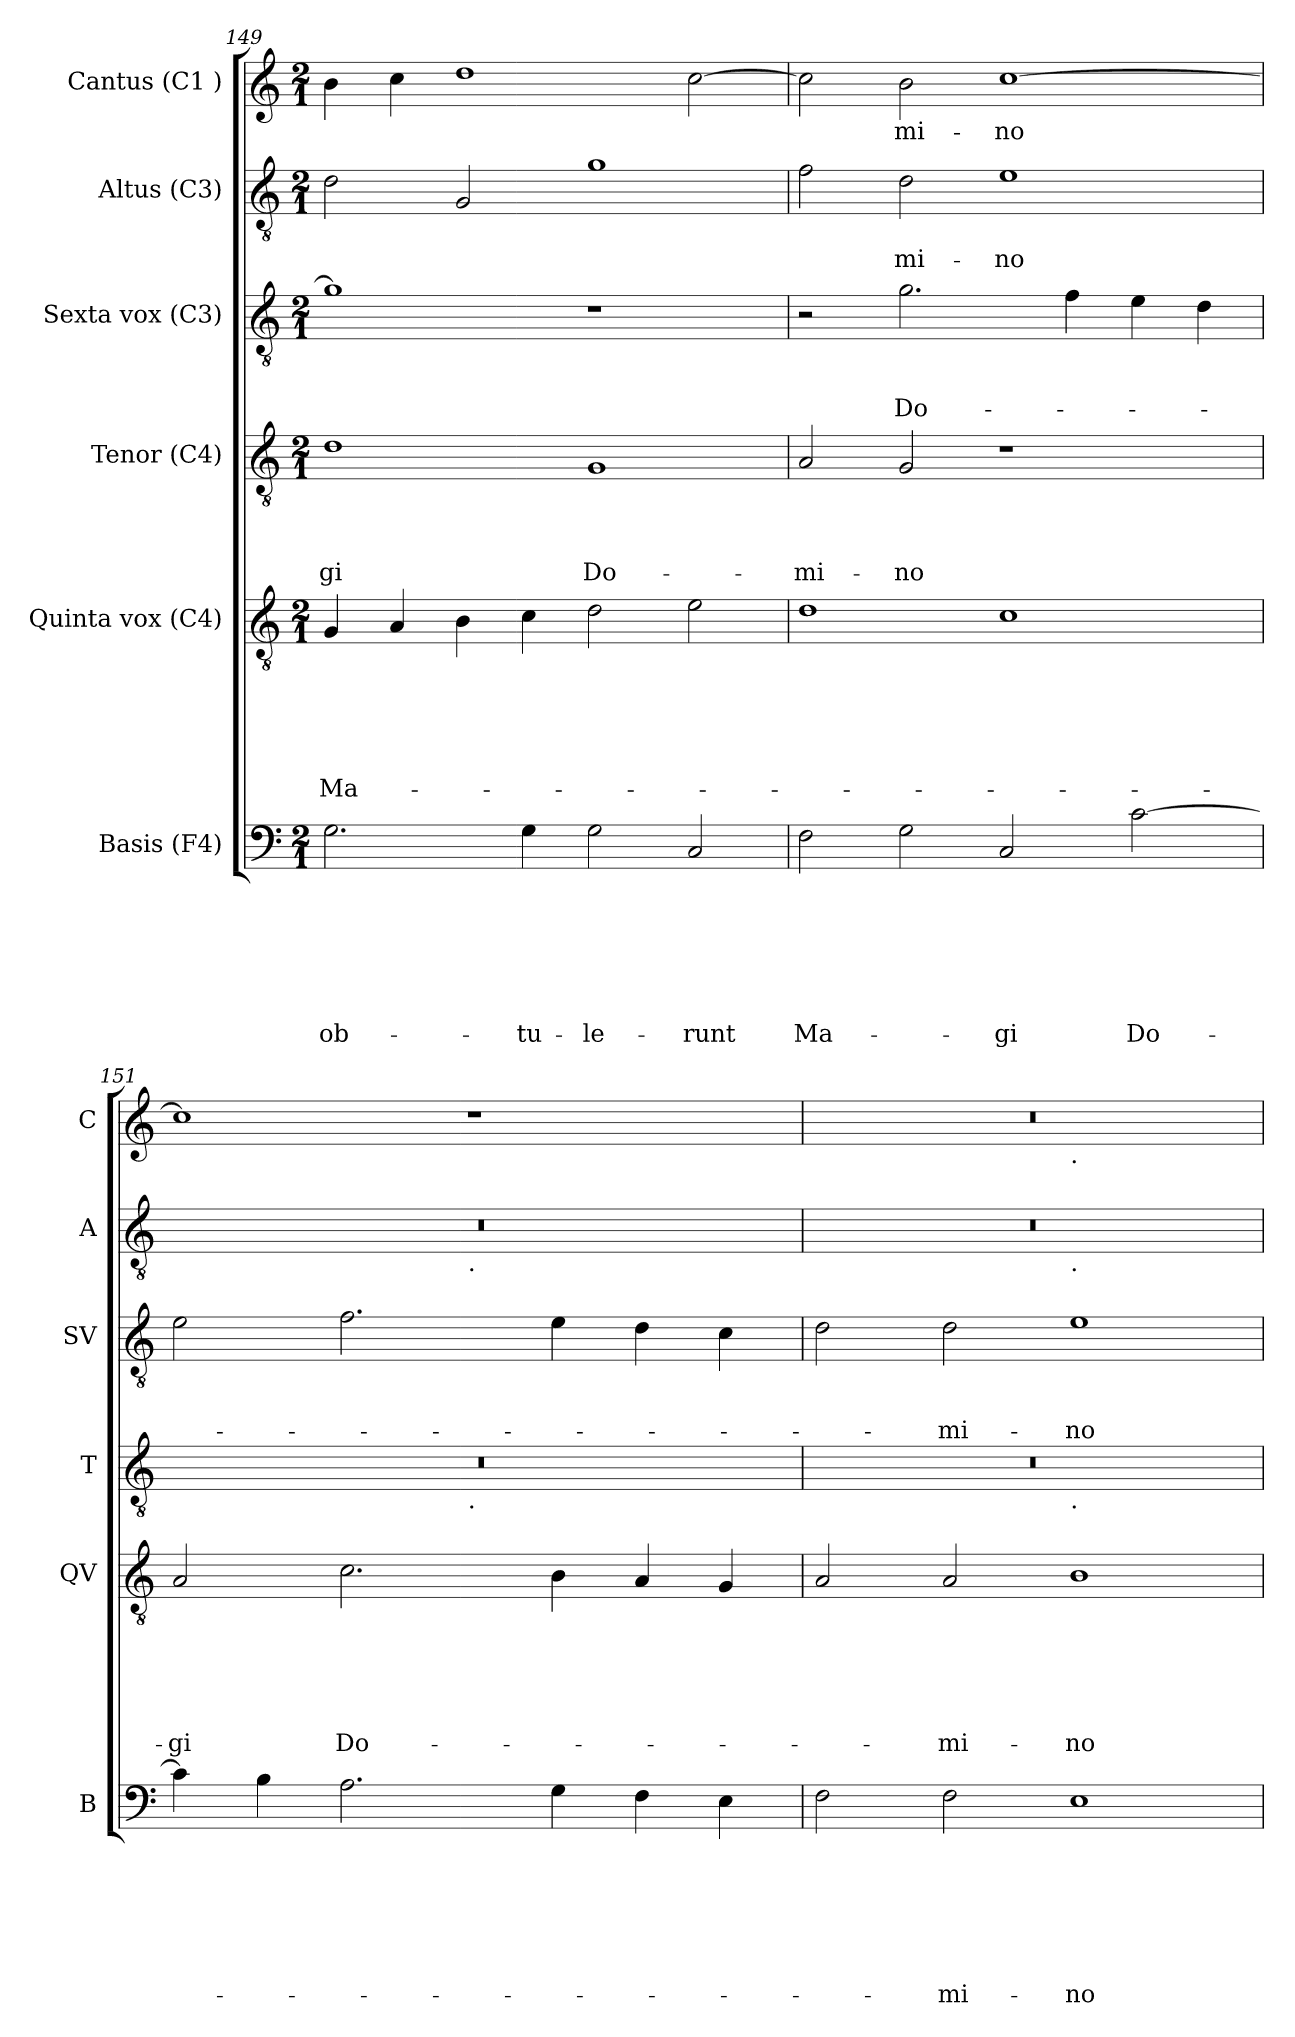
**kern	**text	**text	**text	**text	**text	**text	**text	**kern	**text	**text	**text	**text	**text	**text	**kern	**text	**text	**text	**text	**kern	**text	**text	**text	**kern	**text	**text	**kern	**text
*part6	*part6	*part6	*part6	*part6	*part6	*part6	*part6	*part5	*part5	*part5	*part5	*part5	*part5	*part5	*part4	*part4	*part4	*part4	*part4	*part3	*part3	*part3	*part3	*part2	*part2	*part2	*part1	*part1
*staff6	*staff6	*staff6	*staff6	*staff6	*staff6	*staff6	*staff6	*staff5	*staff5	*staff5	*staff5	*staff5	*staff5	*staff5	*staff4	*staff4	*staff4	*staff4	*staff4	*staff3	*staff3	*staff3	*staff3	*staff2	*staff2	*staff2	*staff1	*staff1
*I"Basis (F4)	*	*	*	*	*	*	*	*I"Quinta vox (C4)	*	*	*	*	*	*	*I"Tenor (C4)	*	*	*	*	*I"Sexta vox (C3)	*	*	*	*I"Altus (C3)	*	*	*I"Cantus (C1 )	*
*I'B	*	*	*	*	*	*	*	*I'QV	*	*	*	*	*	*	*I'T	*	*	*	*	*I'SV	*	*	*	*I'A	*	*	*I'C	*
!!LO:PB:g=z
*clefF4	*	*	*	*	*	*	*	*clefGv2	*	*	*	*	*	*	*clefGv2	*	*	*	*	*clefGv2	*	*	*	*clefGv2	*	*	*clefG2	*
*k[]	*	*	*	*	*	*	*	*k[]	*	*	*	*	*	*	*k[]	*	*	*	*	*k[]	*	*	*	*k[]	*	*	*k[]	*
*C:	*	*	*	*	*	*	*	*C:	*	*	*	*	*	*	*C:	*	*	*	*	*C:	*	*	*	*C:	*	*	*C:	*
*M2/1	*	*	*	*	*	*	*	*M2/1	*	*	*	*	*	*	*M2/1	*	*	*	*	*M2/1	*	*	*	*M2/1	*	*	*M2/1	*
=149	=149	=149	=149	=149	=149	=149	=149	=149	=149	=149	=149	=149	=149	=149	=149	=149	=149	=149	=149	=149	=149	=149	=149	=149	=149	=149	=149	=149
!	!	!	!	!	!	!	!LO:LY:b	!	!	!	!	!	!	!LO:LY:b	!	!	!	!	!LO:LY:b	!	!	!	!	!	!	!	!	!
2.G\	.	.	.	.	.	.	ob-	4G/	.	.	.	.	.	Ma-	1d	.	.	.	-gi	1g]	.	.	.	2d\	.	.	4b\	.
.	.	.	.	.	.	.	.	4A/	.	.	.	.	.	.	.	.	.	.	.	.	.	.	.	.	.	.	4cc\	.
.	.	.	.	.	.	.	.	4B\	.	.	.	.	.	.	.	.	.	.	.	.	.	.	.	2G/	.	.	1dd	.
!	!	!	!	!	!	!	!LO:LY:b	!	!	!	!	!	!	!	!	!	!	!	!	!	!	!	!	!	!	!	!	!
4G\	.	.	.	.	.	.	-tu-	4c\	.	.	.	.	.	.	.	.	.	.	.	.	.	.	.	.	.	.	.	.
!	!	!	!	!	!	!	!LO:LY:b	!	!	!	!	!	!	!	!	!	!	!	!LO:LY:b	!	!	!	!	!	!	!	!	!
2G\	.	.	.	.	.	.	-le-	2d\	.	.	.	.	.	.	1G	.	.	.	Do-	1r	.	.	.	1g	.	.	.	.
!	!	!	!	!	!	!	!LO:LY:b	!	!	!	!	!	!	!	!	!	!	!	!	!	!	!	!	!	!	!	!	!
2C/	.	.	.	.	.	.	-runt	2e\	.	.	.	.	.	.	.	.	.	.	.	.	.	.	.	.	.	.	[>2cc\	.
=150	=150	=150	=150	=150	=150	=150	=150	=150	=150	=150	=150	=150	=150	=150	=150	=150	=150	=150	=150	=150	=150	=150	=150	=150	=150	=150	=150	=150
!	!	!	!	!	!	!	!LO:LY:b	!	!	!	!	!	!	!	!	!	!	!	!LO:LY:b	!	!	!	!	!	!	!	!	!
2F\	.	.	.	.	.	.	Ma-	1d	.	.	.	.	.	.	2A/	.	.	.	-mi-	2r	.	.	.	2f\	.	.	2cc\]	.
!	!	!	!	!	!	!	!	!	!	!	!	!	!	!	!	!	!	!	!LO:LY:b	!	!	!	!LO:LY:b	!	!	!LO:LY:b	!	!LO:LY:b
2G\	.	.	.	.	.	.	.	.	.	.	.	.	.	.	2G/	.	.	.	-no	2.g\	.	.	Do-	2d\	.	-mi-	2b\	-mi-
!	!	!	!	!	!	!	!LO:LY:b	!	!	!	!	!	!	!	!	!	!	!	!	!	!	!	!	!	!	!LO:LY:b	!	!LO:LY:b
2C/	.	.	.	.	.	.	-gi	1c	.	.	.	.	.	.	1r	.	.	.	.	.	.	.	.	1e	.	-no	[>1cc	-no
.	.	.	.	.	.	.	.	.	.	.	.	.	.	.	.	.	.	.	.	4f\	.	.	.	.	.	.	.	.
!	!	!	!	!	!	!	!LO:LY:b	!	!	!	!	!	!	!	!	!	!	!	!	!	!	!	!	!	!	!	!	!
[>2c\	.	.	.	.	.	.	Do-	.	.	.	.	.	.	.	.	.	.	.	.	4e\	.	.	.	.	.	.	.	.
.	.	.	.	.	.	.	.	.	.	.	.	.	.	.	.	.	.	.	.	4d\	.	.	.	.	.	.	.	.
=151	=151	=151	=151	=151	=151	=151	=151	=151	=151	=151	=151	=151	=151	=151	=151	=151	=151	=151	=151	=151	=151	=151	=151	=151	=151	=151	=151	=151
!	!	!	!	!	!	!	!	!	!	!	!	!	!	!LO:LY:b	!	!	!	!	!	!	!	!	!	!	!	!	!	!
*	*	*	*	*	*	*	*	*	*	*	*	*	*	*	*^	*	*	*	*	*	*	*	*	*^	*	*	*	*
4c\]	.	.	.	.	.	.	.	2A/	.	.	.	.	.	-gi	0r	1ryy	.	.	.	.	2e\	.	.	.	0r	1ryy	.	.	1cc]	.
4B\	.	.	.	.	.	.	.	.	.	.	.	.	.	.	.	.	.	.	.	.	.	.	.	.	.	.	.	.	.	.
!	!	!	!	!	!	!	!	!	!	!	!	!	!	!LO:LY:b	!	!	!	!	!	!	!	!	!	!	!	!	!	!	!	!
2.A\	.	.	.	.	.	.	.	2.c\	.	.	.	.	.	Do-	.	.	.	.	.	.	2.f\	.	.	.	.	.	.	.	.	.
!	!	!	!	!	!	!	!	!	!	!	!	!	!	!	!	!	!	!	!	!	!	!	!	!	!	!LO:TX:b:t=.	!	!	!	!
!	!	!	!	!	!	!	!	!	!	!	!	!	!	!	!	!LO:TX:b:t=.	!	!	!	!	!	!	!	!	!	!	!	!	!	!
.	.	.	.	.	.	.	.	.	.	.	.	.	.	.	.	1ryy	.	.	.	.	.	.	.	.	.	1ryy	.	.	1r	.
4G\	.	.	.	.	.	.	.	4B\	.	.	.	.	.	.	.	.	.	.	.	.	4e\	.	.	.	.	.	.	.	.	.
4F\	.	.	.	.	.	.	.	4A/	.	.	.	.	.	.	.	.	.	.	.	.	4d\	.	.	.	.	.	.	.	.	.
4E\	.	.	.	.	.	.	.	4G/	.	.	.	.	.	.	.	.	.	.	.	.	4c\	.	.	.	.	.	.	.	.	.
=152	=152	=152	=152	=152	=152	=152	=152	=152	=152	=152	=152	=152	=152	=152	=152	=152	=152	=152	=152	=152	=152	=152	=152	=152	=152	=152	=152	=152	=152	=152
*	*	*	*	*	*	*	*	*	*	*	*	*	*	*	*	*	*	*	*	*	*	*	*	*	*	*	*	*	*^	*
2F\	.	.	.	.	.	.	.	2A/	.	.	.	.	.	.	0r	1ryy	.	.	.	.	2d\	.	.	.	0r	1ryy	.	.	0r	1ryy	.
!	!	!	!	!	!	!	!LO:LY:b	!	!	!	!	!	!	!LO:LY:b	!	!	!	!	!	!	!	!	!	!LO:LY:b	!	!	!	!	!	!	!
2F\	.	.	.	.	.	.	-mi-	2A/	.	.	.	.	.	-mi-	.	.	.	.	.	.	2d\	.	.	-mi-	.	.	.	.	.	.	.
!	!	!	!	!	!	!	!	!	!	!	!	!	!	!	!	!	!	!	!	!	!	!	!	!	!	!	!	!	!	!LO:TX:b:t=.	!
!	!	!	!	!	!	!	!	!	!	!	!	!	!	!	!	!	!	!	!	!	!	!	!	!	!	!LO:TX:b:t=.	!	!	!	!	!
!	!	!	!	!	!	!	!	!	!	!	!	!	!	!	!	!LO:TX:b:t=.	!	!	!	!	!	!	!	!	!	!	!	!	!	!	!
!	!	!	!	!	!	!	!LO:LY:b	!	!	!	!	!	!	!LO:LY:b	!	!	!	!	!	!	!	!	!	!LO:LY:b	!	!	!	!	!	!	!
1E	.	.	.	.	.	.	-no	1B	.	.	.	.	.	-no	.	1ryy	.	.	.	.	1e	.	.	-no	.	1ryy	.	.	.	1ryy	.
*	*	*	*	*	*	*	*	*	*	*	*	*	*	*	*	*	*	*	*	*	*	*	*	*	*v	*v	*	*	*	*	*
*	*	*	*	*	*	*	*	*	*	*	*	*	*	*	*v	*v	*	*	*	*	*	*	*	*	*	*	*	*v	*v	*
=	=	=	=	=	=	=	=	=	=	=	=	=	=	=	=	=	=	=	=	=	=	=	=	=	=	=	=	=
*-	*-	*-	*-	*-	*-	*-	*-	*-	*-	*-	*-	*-	*-	*-	*-	*-	*-	*-	*-	*-	*-	*-	*-	*-	*-	*-	*-	*-
